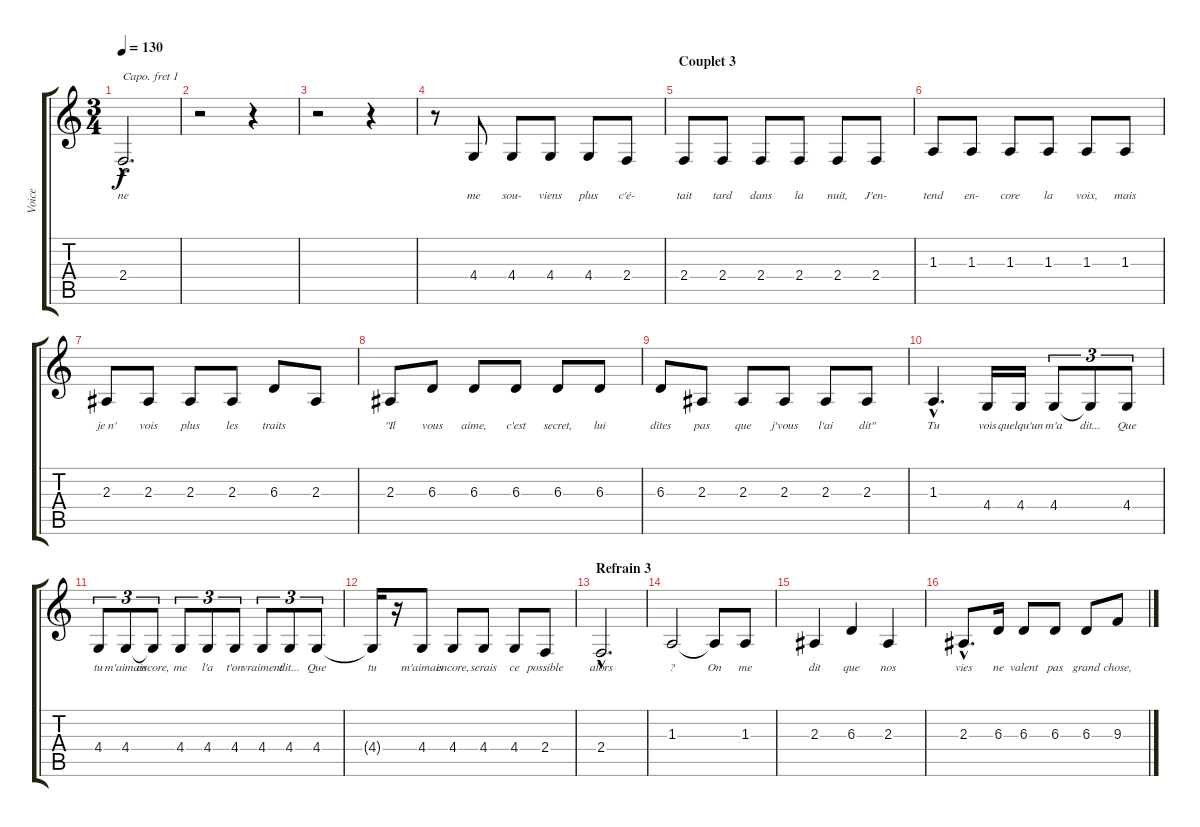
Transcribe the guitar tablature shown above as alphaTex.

\track ("Voice" "Voice") {instrument lead6voice}
\staff {score tabs}
\capo 1
\tuning (E4 B3 G3 D3 A2 E2) {hide}
\ts (3 4)
\tempo 130
\clef g2
\ks c
2.4{hac}.2{d lyrics (0 "ne") lyrics (1 "") lyrics (2 "") lyrics (3 "") lyrics (4 "") dy f} |
r.2 r.4 |
r.2 r.4 |
r.8 4.4.8{lyrics (0 "me") lyrics (1 "") lyrics (2 "") lyrics (3 "") lyrics (4 "")} 4.4.8{lyrics (0 "sou-") lyrics (1 "") lyrics (2 "") lyrics (3 "") lyrics (4 "")} 4.4.8{lyrics (0 "viens") lyrics (1 "") lyrics (2 "") lyrics (3 "") lyrics (4 "")} 4.4.8{lyrics (0 "plus") lyrics (1 "") lyrics (2 "") lyrics (3 "") lyrics (4 "")} 2.4.8{lyrics (0 "c'é-") lyrics (1 "") lyrics (2 "") lyrics (3 "") lyrics (4 "")} |
\section ("" "Couplet 3")
2.4.8{lyrics (0 "tait") lyrics (1 "") lyrics (2 "") lyrics (3 "") lyrics (4 "")} 2.4.8{lyrics (0 "tard") lyrics (1 "") lyrics (2 "") lyrics (3 "") lyrics (4 "")} 2.4.8{lyrics (0 "dans") lyrics (1 "") lyrics (2 "") lyrics (3 "") lyrics (4 "")} 2.4.8{lyrics (0 "la") lyrics (1 "") lyrics (2 "") lyrics (3 "") lyrics (4 "")} 2.4.8{lyrics (0 "nuit,") lyrics (1 "") lyrics (2 "") lyrics (3 "") lyrics (4 "")} 2.4.8{lyrics (0 "J'en-") lyrics (1 "") lyrics (2 "") lyrics (3 "") lyrics (4 "")} |
1.3.8{lyrics (0 "tend") lyrics (1 "") lyrics (2 "") lyrics (3 "") lyrics (4 "")} 1.3.8{lyrics (0 "en-") lyrics (1 "") lyrics (2 "") lyrics (3 "") lyrics (4 "")} 1.3.8{lyrics (0 "core") lyrics (1 "") lyrics (2 "") lyrics (3 "") lyrics (4 "")} 1.3.8{lyrics (0 "la") lyrics (1 "") lyrics (2 "") lyrics (3 "") lyrics (4 "")} 1.3.8{lyrics (0 "voix,") lyrics (1 "") lyrics (2 "") lyrics (3 "") lyrics (4 "")} 1.3.8{lyrics (0 "mais") lyrics (1 "") lyrics (2 "") lyrics (3 "") lyrics (4 "")} |
2.3.8{lyrics (0 "je n'") lyrics (1 "") lyrics (2 "") lyrics (3 "") lyrics (4 "")} 2.3.8{lyrics (0 "vois") lyrics (1 "") lyrics (2 "") lyrics (3 "") lyrics (4 "")} 2.3.8{lyrics (0 "plus") lyrics (1 "") lyrics (2 "") lyrics (3 "") lyrics (4 "")} 2.3.8{lyrics (0 "les") lyrics (1 "") lyrics (2 "") lyrics (3 "") lyrics (4 "")} 6.3.8{lyrics (0 "traits") lyrics (1 "") lyrics (2 "") lyrics (3 "") lyrics (4 "")} 2.3.8{lyrics (0 "") lyrics (1 "") lyrics (2 "") lyrics (3 "") lyrics (4 "")} |
2.3.8{lyrics (0 "\"Il") lyrics (1 "") lyrics (2 "") lyrics (3 "") lyrics (4 "")} 6.3.8{lyrics (0 "vous") lyrics (1 "") lyrics (2 "") lyrics (3 "") lyrics (4 "")} 6.3.8{lyrics (0 "aime,") lyrics (1 "") lyrics (2 "") lyrics (3 "") lyrics (4 "")} 6.3.8{lyrics (0 "c'est") lyrics (1 "") lyrics (2 "") lyrics (3 "") lyrics (4 "")} 6.3.8{lyrics (0 "secret,") lyrics (1 "") lyrics (2 "") lyrics (3 "") lyrics (4 "")} 6.3.8{lyrics (0 "lui") lyrics (1 "") lyrics (2 "") lyrics (3 "") lyrics (4 "")} |
6.3.8{lyrics (0 "dites") lyrics (1 "") lyrics (2 "") lyrics (3 "") lyrics (4 "")} 2.3.8{lyrics (0 "pas") lyrics (1 "") lyrics (2 "") lyrics (3 "") lyrics (4 "")} 2.3.8{lyrics (0 "que") lyrics (1 "") lyrics (2 "") lyrics (3 "") lyrics (4 "")} 2.3.8{lyrics (0 "j'vous") lyrics (1 "") lyrics (2 "") lyrics (3 "") lyrics (4 "")} 2.3.8{lyrics (0 "l'ai") lyrics (1 "") lyrics (2 "") lyrics (3 "") lyrics (4 "")} 2.3.8{lyrics (0 "dit\"") lyrics (1 "") lyrics (2 "") lyrics (3 "") lyrics (4 "")} |
1.3{hac}.4{d lyrics (0 "Tu") lyrics (1 "") lyrics (2 "") lyrics (3 "") lyrics (4 "")} 4.4.16{lyrics (0 "vois") lyrics (1 "") lyrics (2 "") lyrics (3 "") lyrics (4 "")} 4.4.16{lyrics (0 "quelqu'un") lyrics (1 "") lyrics (2 "") lyrics (3 "") lyrics (4 "")} 4.4.8{tu (3 2) lyrics (0 "m'a") lyrics (1 "") lyrics (2 "") lyrics (3 "") lyrics (4 "")} 4.4{t}.8{tu (3 2) lyrics (0 "dit...") lyrics (1 "") lyrics (2 "") lyrics (3 "") lyrics (4 "")} 4.4.8{tu (3 2) lyrics (0 "Que") lyrics (1 "") lyrics (2 "") lyrics (3 "") lyrics (4 "")} |
4.4.8{tu (3 2) lyrics (0 "tu") lyrics (1 "") lyrics (2 "") lyrics (3 "") lyrics (4 "")} 4.4.8{tu (3 2) lyrics (0 "m'aimais") lyrics (1 "") lyrics (2 "") lyrics (3 "") lyrics (4 "")} 4.4{t}.8{tu (3 2) lyrics (0 "encore,") lyrics (1 "") lyrics (2 "") lyrics (3 "") lyrics (4 "")} 4.4.8{tu (3 2) lyrics (0 "me") lyrics (1 "") lyrics (2 "") lyrics (3 "") lyrics (4 "")} 4.4.8{tu (3 2) lyrics (0 "l'a") lyrics (1 "") lyrics (2 "") lyrics (3 "") lyrics (4 "")} 4.4.8{tu (3 2) lyrics (0 "t'on") lyrics (1 "") lyrics (2 "") lyrics (3 "") lyrics (4 "")} 4.4.8{tu (3 2) lyrics (0 "vraiment") lyrics (1 "") lyrics (2 "") lyrics (3 "") lyrics (4 "")} 4.4.8{tu (3 2) lyrics (0 "dit...") lyrics (1 "") lyrics (2 "") lyrics (3 "") lyrics (4 "")} 4.4.8{tu (3 2) lyrics (0 "Que") lyrics (1 "") lyrics (2 "") lyrics (3 "") lyrics (4 "")} |
4.4{t}.16{lyrics (0 "tu") lyrics (1 "") lyrics (2 "") lyrics (3 "") lyrics (4 "")} r.16 4.4.8{lyrics (0 "m'aimais") lyrics (1 "") lyrics (2 "") lyrics (3 "") lyrics (4 "")} 4.4.8{lyrics (0 "encore,") lyrics (1 "") lyrics (2 "") lyrics (3 "") lyrics (4 "")} 4.4.8{lyrics (0 "serais") lyrics (1 "") lyrics (2 "") lyrics (3 "") lyrics (4 "")} 4.4.8{lyrics (0 "ce") lyrics (1 "") lyrics (2 "") lyrics (3 "") lyrics (4 "")} 2.4.8{lyrics (0 "possible") lyrics (1 "") lyrics (2 "") lyrics (3 "") lyrics (4 "")} |
\section ("" "Refrain 3")
2.4{hac}.2{d lyrics (0 "alors") lyrics (1 "") lyrics (2 "") lyrics (3 "") lyrics (4 "")} |
1.3.2{lyrics (0 "?") lyrics (1 "") lyrics (2 "") lyrics (3 "") lyrics (4 "")} 1.3{t}.8{lyrics (0 "On") lyrics (1 "") lyrics (2 "") lyrics (3 "") lyrics (4 "")} 1.3.8{lyrics (0 "me") lyrics (1 "") lyrics (2 "") lyrics (3 "") lyrics (4 "")} |
2.3.4{lyrics (0 "dit") lyrics (1 "") lyrics (2 "") lyrics (3 "") lyrics (4 "")} 6.3.4{lyrics (0 "que") lyrics (1 "") lyrics (2 "") lyrics (3 "") lyrics (4 "")} 2.3.4{lyrics (0 "nos") lyrics (1 "") lyrics (2 "") lyrics (3 "") lyrics (4 "")} |
2.3{hac}.8{d lyrics (0 "vies") lyrics (1 "") lyrics (2 "") lyrics (3 "") lyrics (4 "")} 6.3.16{lyrics (0 "ne") lyrics (1 "") lyrics (2 "") lyrics (3 "") lyrics (4 "")} 6.3.8{lyrics (0 "valent") lyrics (1 "") lyrics (2 "") lyrics (3 "") lyrics (4 "")} 6.3.8{lyrics (0 "pas") lyrics (1 "") lyrics (2 "") lyrics (3 "") lyrics (4 "")} 6.3.8{lyrics (0 "grand") lyrics (1 "") lyrics (2 "") lyrics (3 "") lyrics (4 "")} 9.3.8{lyrics (0 "chose,") lyrics (1 "") lyrics (2 "") lyrics (3 "") lyrics (4 "")}
